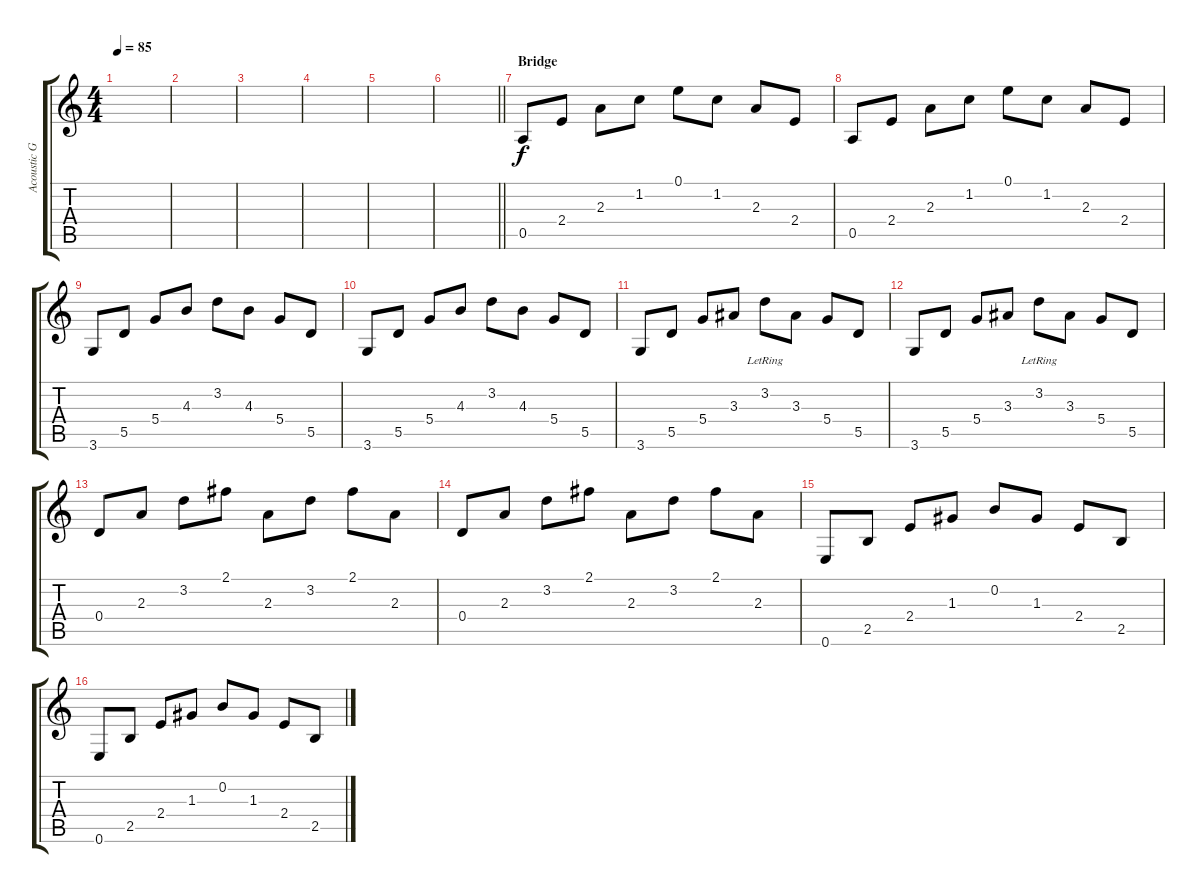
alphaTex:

\track ("Acoustic Guitar Base" "Acoustic G") {instrument electricguitarjazz}
\staff {score tabs}
\tuning (E4 B3 G3 D3 A2 E2) {hide}
\ts (4 4)
\tempo 85
\clef g2
\ks c
|
|
|
|
|
\barLineRight lightlight
|
\section ("" "Bridge")
0.5.8 2.4.8 2.3.8 1.2.8 0.1.8 1.2.8 2.3.8 2.4.8 |
0.5.8 2.4.8 2.3.8 1.2.8 0.1.8 1.2.8 2.3.8 2.4.8 |
3.6.8 5.5.8 5.4.8 4.3.8 3.2.8 4.3.8 5.4.8 5.5.8 |
3.6.8 5.5.8 5.4.8 4.3.8 3.2.8 4.3.8 5.4.8 5.5.8 |
3.6.8 5.5.8 5.4.8 3.3.8 3.2{lr}.8 3.3.8 5.4.8 5.5.8 |
3.6.8 5.5.8 5.4.8 3.3.8 3.2{lr}.8 3.3.8 5.4.8 5.5.8 |
0.4.8 2.3.8 3.2.8 2.1.8 2.3.8 3.2.8 2.1.8 2.3.8 |
0.4.8 2.3.8 3.2.8 2.1.8 2.3.8 3.2.8 2.1.8 2.3.8 |
0.6.8 2.5.8 2.4.8 1.3.8 0.2.8 1.3.8 2.4.8 2.5.8 |
0.6.8 2.5.8 2.4.8 1.3.8 0.2.8 1.3.8 2.4.8 2.5.8
